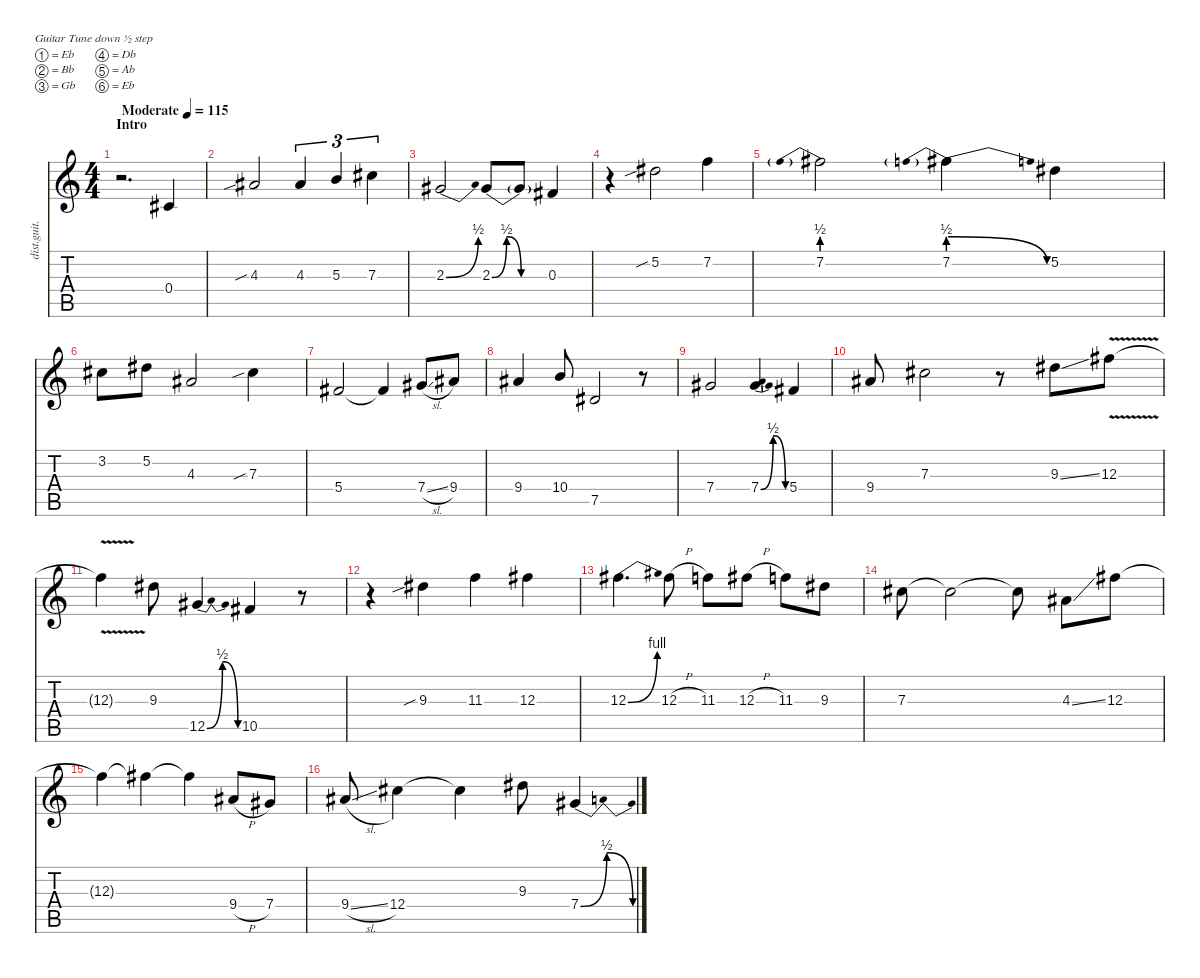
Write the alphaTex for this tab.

\defaultSystemsLayout 4
\hideDynamics
\bracketExtendMode nobrackets
\otherSystemsTrackNameOrientation horizontal
\track ("Solo" "dist.guit.") {instrument distortionguitar}
\staff {score tabs}
\tuning (Eb4 Bb3 Gb3 Db3 Ab2 Eb2)
\ts (4 4)
\beaming (8 2 2 2 2)
\section ("" "Intro")
\tempo (115 "Moderate")
\clef g2
\ks c
r.2{d dy f instrument overdrivenguitar beam Down} 0.4{acc #}.4{beam Up} |
4.3{sib acc #}.2{beam Up} 4.3{acc #}.4{tu (3 2) beam Up} 5.3.4{tu (3 2) beam Up} 7.3{acc #}.4{tu (3 2) beam Down} |
2.3{be (bend 0 0 30 2) acc #}.2{beam Up} 2.3{be (bendrelease 0 0 30 2 30 2 60 0) acc #}.8{beam Up} 2.3{be (hold 0 0 60 0) t acc #}.8{beam Up} 0.3{acc #}.4{beam Up} |
r.4{beam Down} 5.2{sib acc #}.2{beam Down} 7.2.4{beam Down} |
7.2{be (prebend 0 2 25.0000008 2)}.2{beam Down} 7.2{be (prebendrelease 0 2 30 0)}.4{beam Down} 5.2{acc #}.4{beam Down} |
3.2{acc #}.8{beam Down} 5.2{acc #}.8{beam Down} 4.3{acc #}.2{beam Up} 7.3{sib acc #}.4{beam Down} |
5.4{acc #}.2{beam Up} 5.4{t acc #}.4{dy mp beam Up} 7.4{sl acc #}.8{beam Up} 9.4{acc #}.8{beam Up} |
9.4{acc #}.4{beam Up} 10.4.8{beam Up} 7.5{acc #}.2{beam Up} r.8{beam Up} |
7.4{acc #}.2{dy f beam Up} 7.4{be (bendrelease 0 0 9.999999599999999 2 19.999999199999998 2 30 0) acc #}.4{beam Up} 5.4{acc #}.4{beam Up} |
9.4{acc #}.8{beam Up} 7.3{acc #}.2{beam Down} r.8{beam Down} 9.3{ss acc #}.8{beam Down} 12.3{v acc #}.8{beam Down} |
12.3{v t acc #}.4{beam Down} 9.3{acc #}.8{beam Down} 12.5{be (bendrelease 0 0 9.999999599999999 2 19.999999199999998 2 30 0) acc #}.4{beam Up} 10.5{acc #}.4{beam Up} r.8{beam Up} |
r.4{beam Down} 9.3{sib acc #}.4{beam Down} 11.3.4{beam Down} 12.3{acc #}.4{beam Down} |
12.3{be (bend 0 0 50.0000016 4) acc #}.4{d beam Down} 12.3{h acc #}.8{beam Down} 11.3.8{beam Down} 12.3{h acc #}.8{beam Down} 11.3.8{beam Down} 9.3{acc #}.8{beam Down} |
7.3{acc #}.8{beam Down} 7.3{t acc #}.2{dy mf beam Down} 7.3{t acc #}.8{dy f beam Down} 4.3{ss acc #}.8{beam Down} 12.3{acc #}.8{beam Down} |
12.3{t acc #}.4{dy mf beam Down} 12.3{t acc #}.4{dy f beam Down} 12.3{t acc #}.4{beam Down} 9.4{h acc #}.8{beam Up} 7.4{acc #}.8{beam Up} |
9.4{sl acc #}.8{beam Up} 12.4{acc #}.4{beam Down} 12.4{t acc #}.4{beam Down} 9.3{acc #}.8{beam Down} 7.4{be (bendrelease 0 0 9.999999599999999 2 19.999999199999998 2 30 0) acc #}.4{beam Up}
